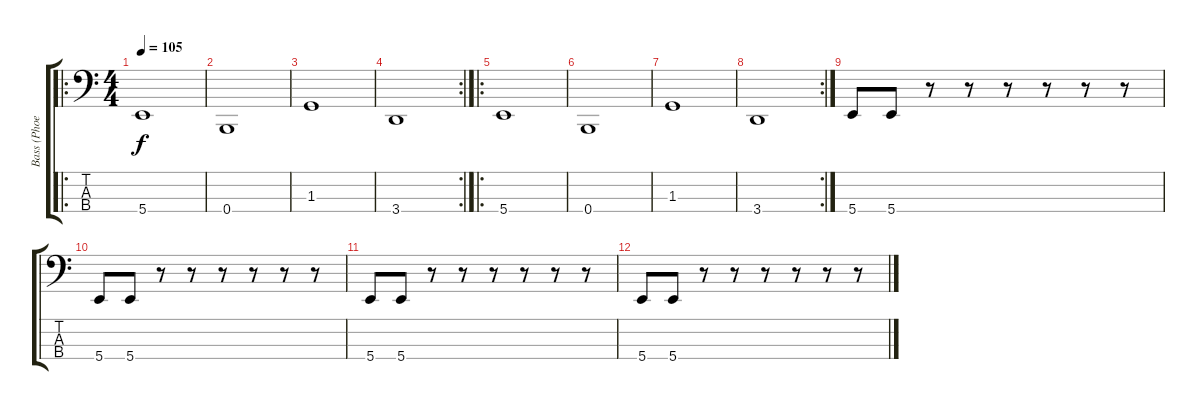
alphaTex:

\track ("Bass (Phoenix)" "Bass (Phoe") {instrument electricbassfinger}
\staff {score tabs}
\tuning (E2 B1 Gb1 B0) {hide}
\ro
\ts (4 4)
\tempo 105
\clef f4
\ks c
5.4.1{dy f} |
0.4.1 |
1.3.1 |
\rc 2
3.4.1 |
\ro
5.4.1 |
0.4.1 |
1.3.1 |
\rc 2
3.4.1 |
5.4.8{volume 16} 5.4.8 r.8 r.8 r.8 r.8 r.8 r.8 |
5.4.8{volume 12} 5.4.8 r.8 r.8 r.8 r.8 r.8 r.8 |
5.4.8{volume 8} 5.4.8 r.8 r.8 r.8 r.8 r.8 r.8 |
5.4.8{volume 4} 5.4.8 r.8 r.8 r.8 r.8 r.8 r.8
